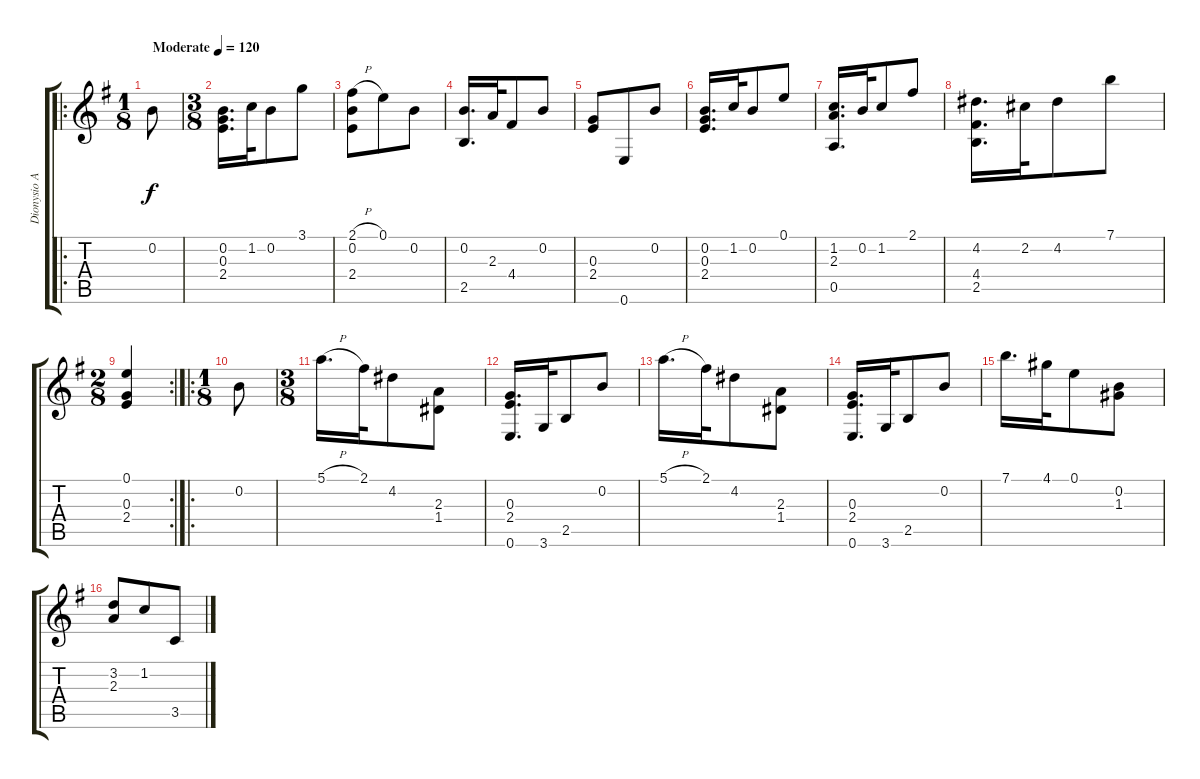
\track ("Dionysio Aguado" "Dionysio A") {instrument acousticguitarnylon}
\staff {score tabs}
\tuning (E4 B3 G3 D3 A2 E2) {hide}
\ro
\ts (1 8)
\tempo (120 "Moderate")
\clef g2
\ks eminor
0.2.8{dy f instrument acousticguitarnylon} |
\ts (3 8)
(0.2 0.3 2.4).16{d} 1.2.32 0.2.8 3.1.8 |
(2.1{h} 0.2 2.4).8 0.1.8 0.2.8 |
(0.2 2.5).16{d} 2.3.32 4.4.8 0.2.8 |
(0.3 2.4).8 0.6.8 0.2.8 |
(0.2 0.3 2.4).16{d} 1.2.32 0.2.8 0.1.8 |
(1.2 2.3 0.5).16{d} 0.2.32 1.2.8 2.1.8 |
(4.2 4.4 2.5).16{d} 2.2.32 4.2.8 7.1.8 |
\rc 2
\ts (2 8)
(0.1 0.3 2.4).4 |
\ro
\ts (1 8)
0.2.8 |
\ts (3 8)
5.1{h}.16{d} 2.1.32 4.2.8 (2.3 1.4).8 |
(0.3 2.4 0.6).16{d} 3.6.32 2.5.8 0.2.8 |
5.1{h}.16{d} 2.1.32 4.2.8 (2.3 1.4).8 |
(0.3 2.4 0.6).16{d} 3.6.32 2.5.8 0.2.8 |
7.1.16{d} 4.1.32 0.1.8 (0.2 1.3).8 |
(3.2 2.3).8 1.2.8 3.5.8
